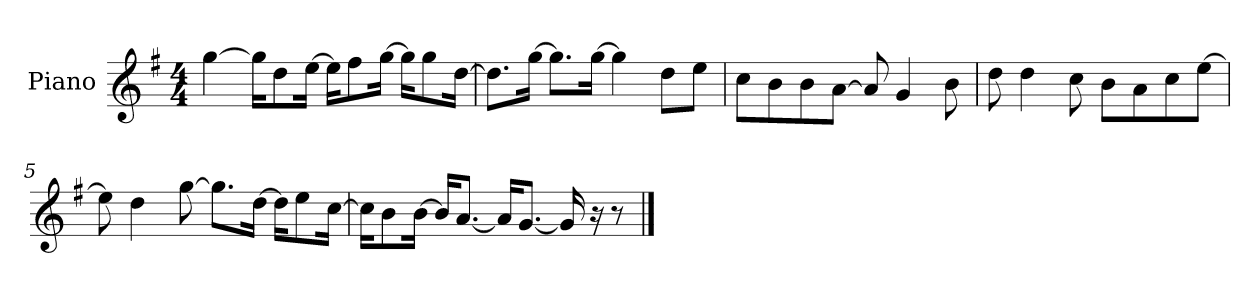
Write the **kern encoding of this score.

**kern
*part1
*staff1
*I"Piano
*I'P-no
*clefG2
*k[f#]
*M4/4
*MM90
=1
[4gg\
16gg\KL]
8dd\
[16ee\Jk
16ee\KL]
8ff#\
[16gg\Jk
16gg\KL]
8gg\
[16dd\Jk
=2
8.dd\L]
[16gg\Jk
8.gg\L]
[16gg\Jk
4gg\]
8dd\L
8ee\J
=3
8cc\L
8b\
8b\
[8a\J
8a/]
4g/
8b\
=4
8dd\
4dd\
8cc\
8b\L
8a\
8cc\
[8ee\J
!!LO:LB:g=z
=5
8ee\]
4dd\
[8gg\
8.gg\L]
[16dd\Jk
16dd\KL]
8ee\
[16cc\Jk
=6
16cc\KL]
8b\
[16b\Jk
16b/KL]
[8.a/J
16a/KL]
[8.g/J
16g/]
16r
8r
==
*-
